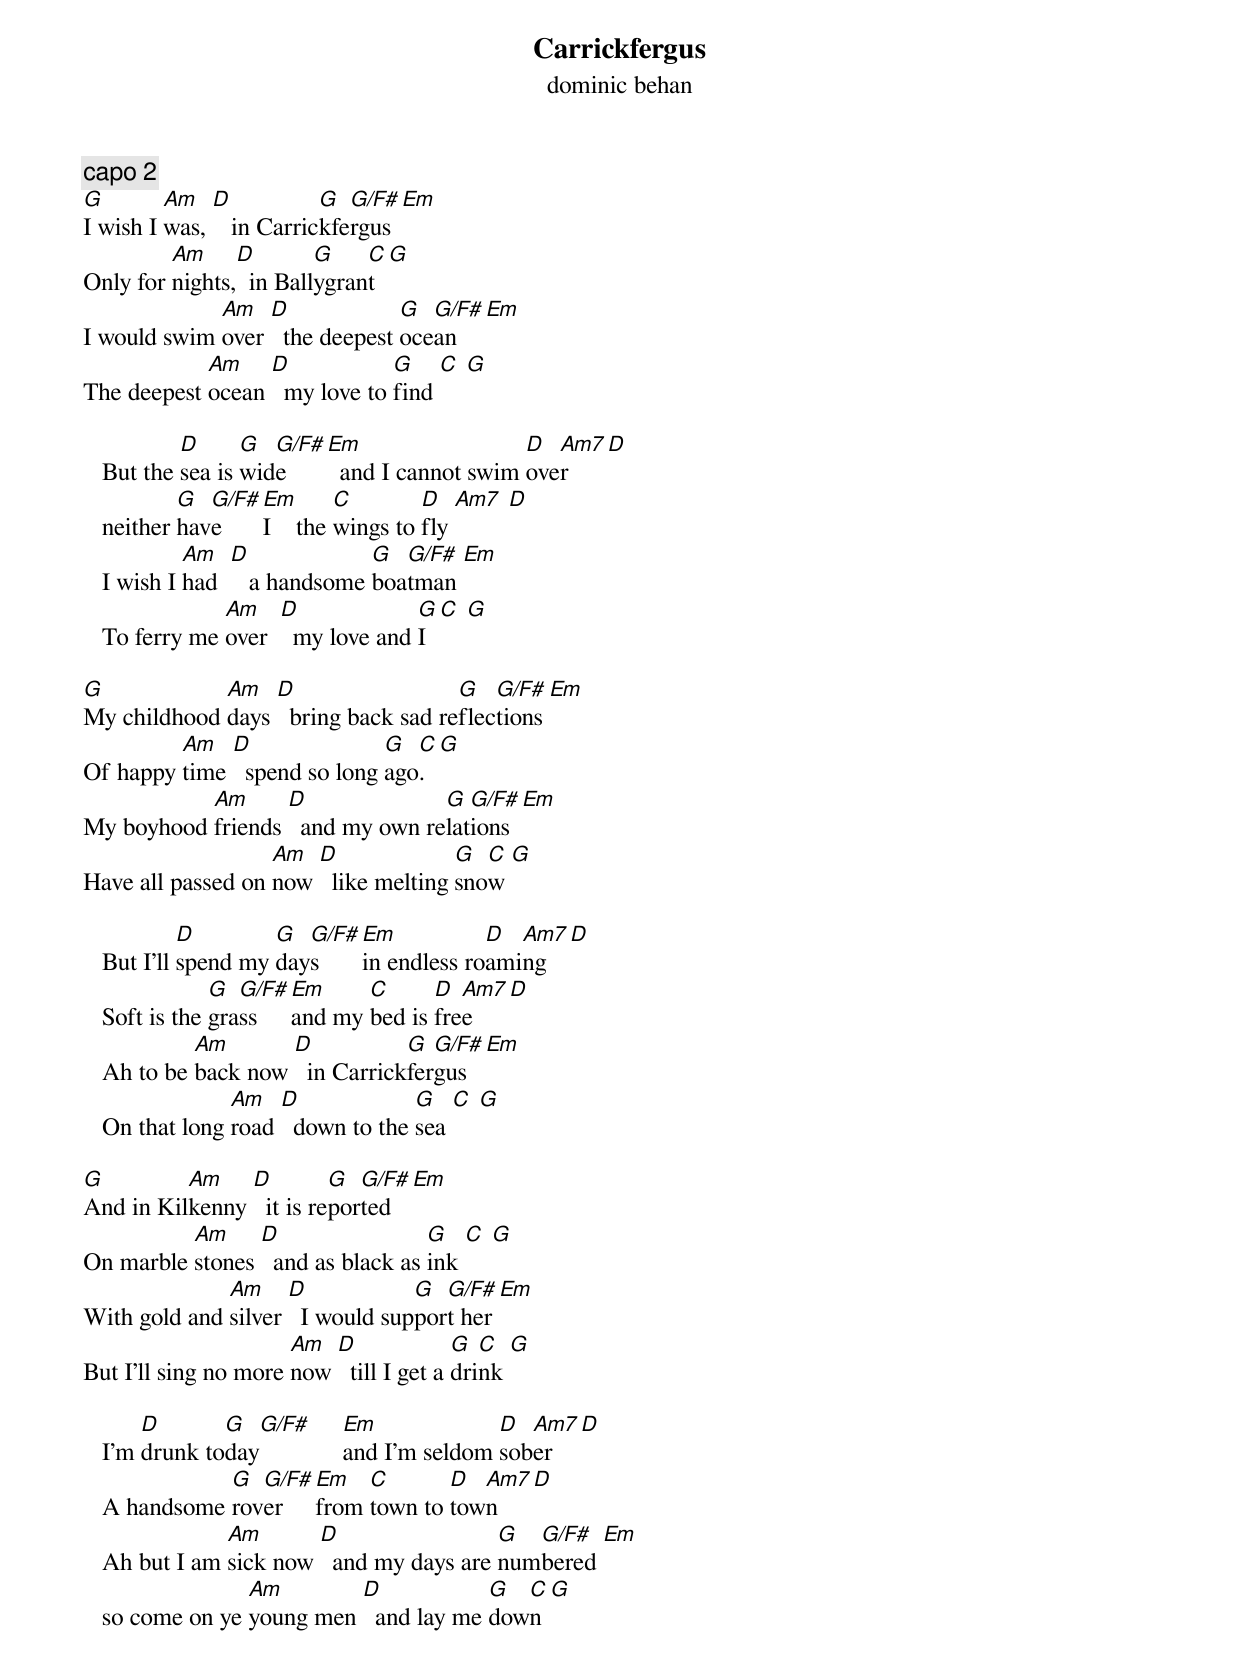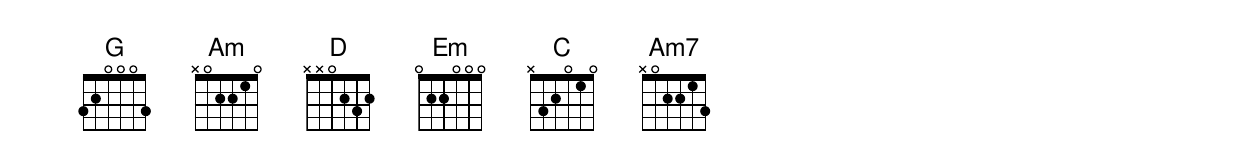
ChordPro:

{title: Carrickfergus}
{subtitle: dominic behan}
{c:capo 2}
[G]I wish I [Am]was, [D]   in Carric[G]kfe[G/F#]rgus [Em]
Only for [Am]nights,[D]  in Ball[G]ygran[C]t [G]
I would swim [Am]over [D]  the deepest [G]oce[G/F#]an [Em]
The deepest [Am]ocean [D]  my love to [G]find [C] [G]

   But the [D]sea is [G]wid[G/F#]e    [Em]  and I cannot swim [D]ove[Am7]r [D]
   neither [G]hav[G/F#]e    [Em]I    the [C]wings to [D]fly [Am7] [D]
   I wish I [Am]had  [D]   a handsome [G]boa[G/F#]tman [Em]
   To ferry me [Am]over  [D]  my love and [G]I [C] [G]

[G]My childhood [Am]days [D]  bring back sad re[G]flec[G/F#]tions [Em]
Of happy [Am]time [D]  spend so long [G]ago[C]. [G]
My boyhood [Am]friends [D]  and my own re[G]lat[G/F#]ions [Em]
Have all passed on [Am]now [D]  like melting [G]sno[C]w [G]

   But I'll [D]spend my [G]day[G/F#]s    [Em]in endless ro[D]ami[Am7]ng [D]
   Soft is the [G]gra[G/F#]ss   [Em]and my [C]bed is [D]fre[Am7]e [D]
   Ah to be [Am]back now [D]  in Carrick[G]fer[G/F#]gus [Em]
   On that long [Am]road [D]  down to the [G]sea [C] [G]

[G]And in Kil[Am]kenny [D]  it is re[G]por[G/F#]ted [Em]
On marble [Am]stones [D]  and as black as [G]ink [C] [G]
With gold and [Am]silver [D]  I would sup[G]por[G/F#]t her [Em]
But I'll sing no more [Am]now [D]  till I get a [G]dri[C]nk [G]

   I'm [D]drunk to[G]day[G/F#]     [Em]and I'm seldom [D]sob[Am7]er [D]
   A handsome [G]rov[G/F#]er   [Em]from [C]town to [D]tow[Am7]n [D]
   Ah but I am [Am]sick now [D]  and my days are [G]num[G/F#]bered [Em]
   so come on ye [Am]young men [D]  and lay me [G]dow[C]n [G]

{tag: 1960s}
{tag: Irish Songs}
